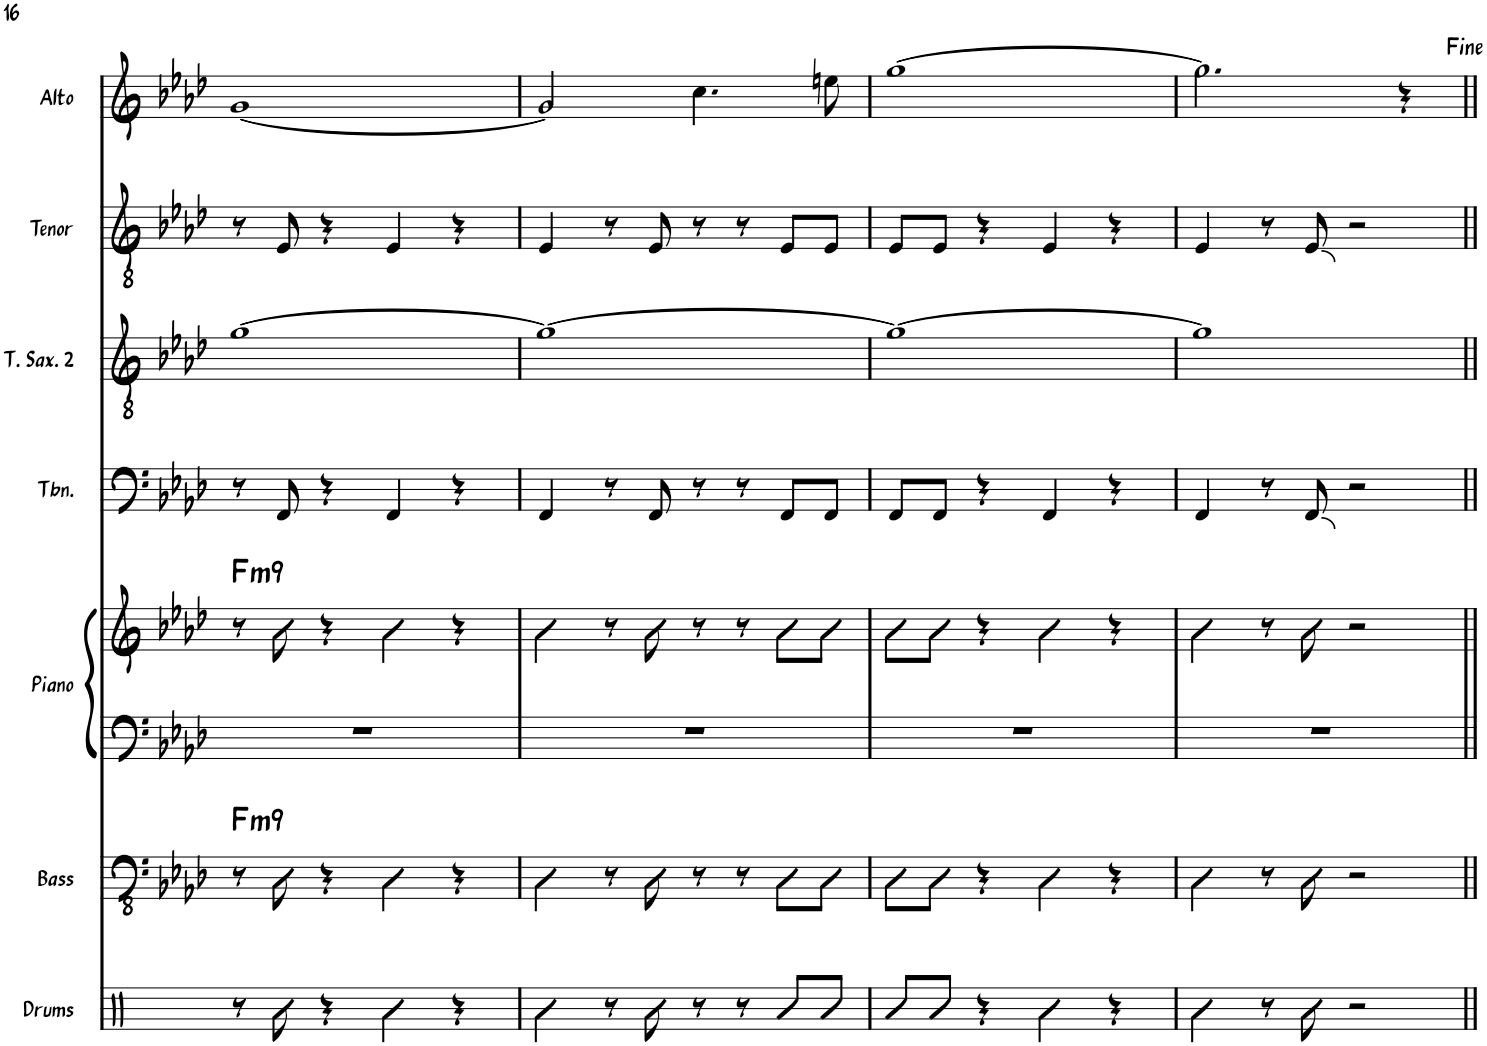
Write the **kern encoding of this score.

**kern	**kern	**harte	**kern	**kern	**harte	**kern	**kern	**kern	**kern
*part7	*part6	*part6	*part5	*part5	*part5	*part4	*part3	*part2	*part1
*staff8	*staff7	*	*staff6	*staff5	*	*staff4	*staff3	*staff2	*staff1
*I"Drums	*I"Bass	*	*I"Piano	*	*	*I"Trombone	*I"Tenor Saxophone 2	*I"Tenor Sax	*I"Alto Sax
*I'Drums	*I'Bass	*	*I'Piano	*	*	*I'Tbn.	*I'T. Sax. 2	*I'Tenor	*I'Alto
!!LO:PB:g=z
*clefX	*clefFv4	*	*clefF4	*clefG2	*	*clefF4	*clefGv2	*clefGv2	*clefG2
*	*	*	*	*	*	*	*Trd8c14	*Trd8c14	*Trd5c9
*k[]	*k[b-e-a-d-]	*	*k[b-e-a-d-]	*k[b-e-a-d-]	*	*k[b-e-a-d-]	*k[b-e-a-d-]	*k[b-e-a-d-]	*k[b-e-a-d-]
*M4/4	*M4/4	*	*M4/4	*M4/4	*	*M4/4	*M4/4	*M4/4	*M4/4
=58	=58	=58	=58	=58	=58	=58	=58	=58	=58
!	!	!LO:H:kt=m9	!	!	!LO:H:kt=m9	!	!	!	!
8r	8r	F:min9	1r	8r	F:min9	8r	[1g	8r	[1g
8R\	8EE-\	.	.	8f\	.	8FF/	.	8E-/	.
4r	4r	.	.	4r	.	4r	.	4r	.
4R\	4EE-\	.	.	4f\	.	4FF/	.	4E-/	.
4r	4r	.	.	4r	.	4r	.	4r	.
=59	=59	=59	=59	=59	=59	=59	=59	=59	=59
4R\	4EE-\	.	1r	4f\	.	4FF/	1g_	4E-/	2g/]
8r	8r	.	.	8r	.	8r	.	8r	.
8R\	8EE-\	.	.	8f\	.	8FF/	.	8E-/	.
8r	8r	.	.	8r	.	8r	.	8r	4.cc\
8r	8r	.	.	8r	.	8r	.	8r	.
8R/L	8EE-\L	.	.	8f\L	.	8FF/L	.	8E-/L	.
8R/J	8EE-\J	.	.	8f\J	.	8FF/J	.	8E-/J	8een\
=60	=60	=60	=60	=60	=60	=60	=60	=60	=60
8R/L	8EE-\L	.	1r	8f\L	.	8FF/L	1g_	8E-/L	[1gg
8R/J	8EE-\J	.	.	8f\J	.	8FF/J	.	8E-/J	.
4r	4r	.	.	4r	.	4r	.	4r	.
4R\	4EE-\	.	.	4f\	.	4FF/	.	4E-/	.
4r	4r	.	.	4r	.	4r	.	4r	.
=61	=61	=61	=61	=61	=61	=61	=61	=61	=61
4R\	4EE-\	.	1r	4f\	.	4FF/	1g]	4E-/	2.gg\]
8r	8r	.	.	8r	.	8r	.	8r	.
8R\	8EE-\	.	.	8f\	.	8FF/	.	8E-/	.
2r	2r	.	.	2r	.	2r	.	2r	.
.	.	.	.	.	.	.	.	.	4r
=||	=||	=||	=||	=||	=||	=||	=||	=||	=||
*-	*-	*-	*-	*-	*-	*-	*-	*-	*-
